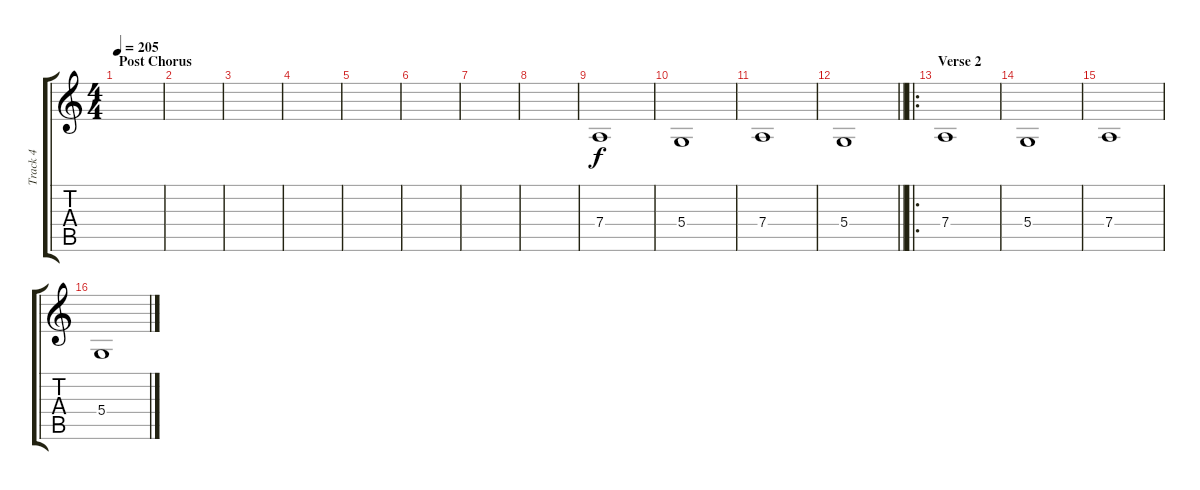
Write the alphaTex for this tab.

\track ("Track 4" "Track 4") {instrument drawbarorgan}
\staff {score tabs}
\tuning (E4 B3 G3 D3 A2 E2) {hide}
\ts (4 4)
\section ("" "Post Chorus")
\tempo 205
\clef g2
\ks c
|
|
|
|
|
|
|
|
7.4.1 |
5.4.1 |
7.4.1 |
\barLineRight lightlight
5.4.1 |
\ro
\section ("" "Verse 2")
7.4.1 |
5.4.1 |
7.4.1 |
5.4.1
